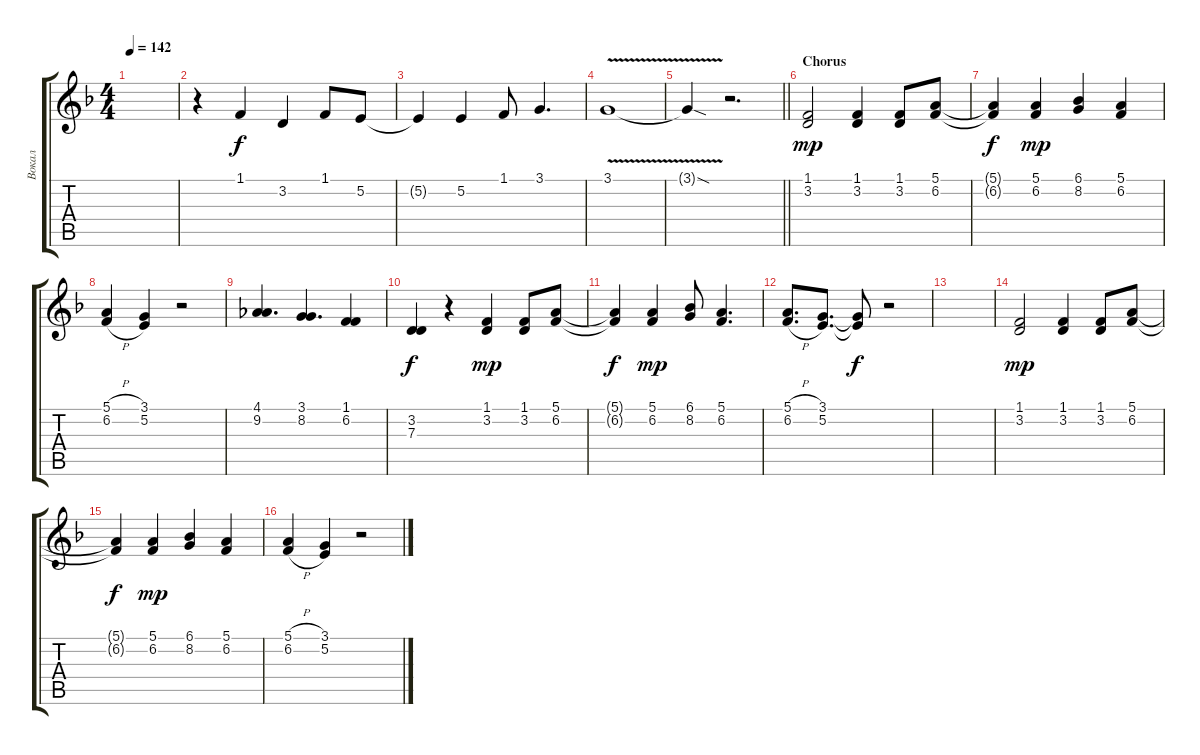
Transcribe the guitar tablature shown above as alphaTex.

\track ("Вокал" "Вокал") {instrument trumpet}
\staff {score tabs}
\tuning (E4 B3 G3 D3 A2 E2) {hide}
\ts (4 4)
\tempo 142
\clef g2
\ks dminor
|
r.4 1.1.4 3.2.4 1.1.8 5.2.8 |
5.2{t}.4 5.2.4 1.1.8 3.1.4{d} |
3.1{v}.1 |
\barLineRight lightlight
3.1{sod t}.4 r.2{d} |
\section ("" "Chorus")
(1.1 3.2).2{dy mp} (1.1 3.2).4 (1.1 3.2).8 (5.1 6.2).8 |
(5.1{t} 6.2{t}).4{dy f} (5.1 6.2).4{dy mp} (6.1 8.2).4 (5.1 6.2).4 |
(5.1{h} 6.2{h}).4 (3.1 5.2).4 r.2 |
(4.1 9.2).4{d} (3.1 8.2).4{d} (1.1 6.2).4 |
(3.2 7.3).4{dy f} r.4 (1.1 3.2).4{dy mp} (1.1 3.2).8 (5.1 6.2).8 |
(5.1{t} 6.2{t}).4{dy f} (5.1 6.2).4{dy mp} (6.1 8.2).8 (5.1 6.2).4{d} |
(5.1{h} 6.2{h}).8{d} (3.1 5.2).8{d} (3.1{t} 5.2{t}).8{dy f} r.2 |
|
(1.1 3.2).2{dy mp} (1.1 3.2).4 (1.1 3.2).8 (5.1 6.2).8 |
(5.1{t} 6.2{t}).4{dy f} (5.1 6.2).4{dy mp} (6.1 8.2).4 (5.1 6.2).4 |
(5.1{h} 6.2{h}).4 (3.1 5.2).4 r.2
